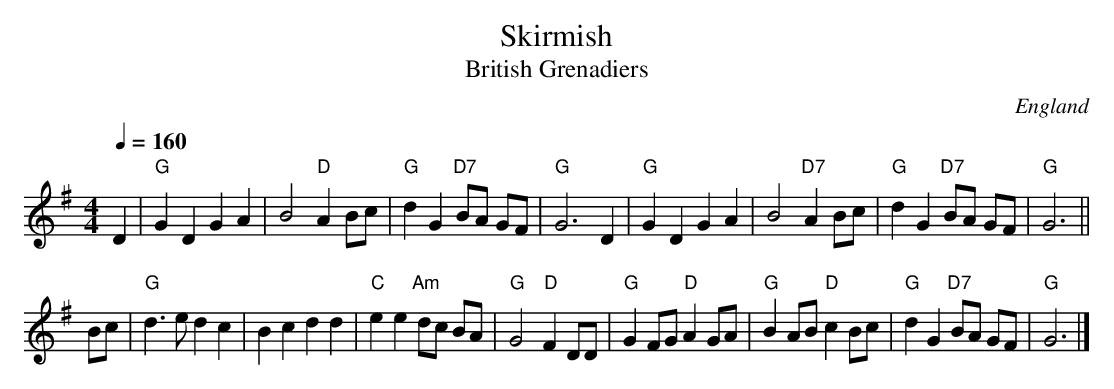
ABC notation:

X:1
T:Skirmish
T:British Grenadiers
O:England
M:4/4
L:1/4
Q:1/4=160
K:G
D|"G"G D G A|B2 "D"A B/c/|"G"d G "D7"B/A/ G/F/|"G"G3 D|\
  "G"G D G A|B2 "D7"A B/c/|"G"d G "D7"B/A/ G/F/|"G"G3 ||
B/c/|"G"d>e d c|B c d d|"C"e e "Am"d/c/ B/A/|"G"G2 "D"F D/D/|\
"G"G F/G/ "D"A G/A/|"G"B A/B/ "D"c B/c/|"G"d G "D7"B/A/ G/F/|"G"G3|]
